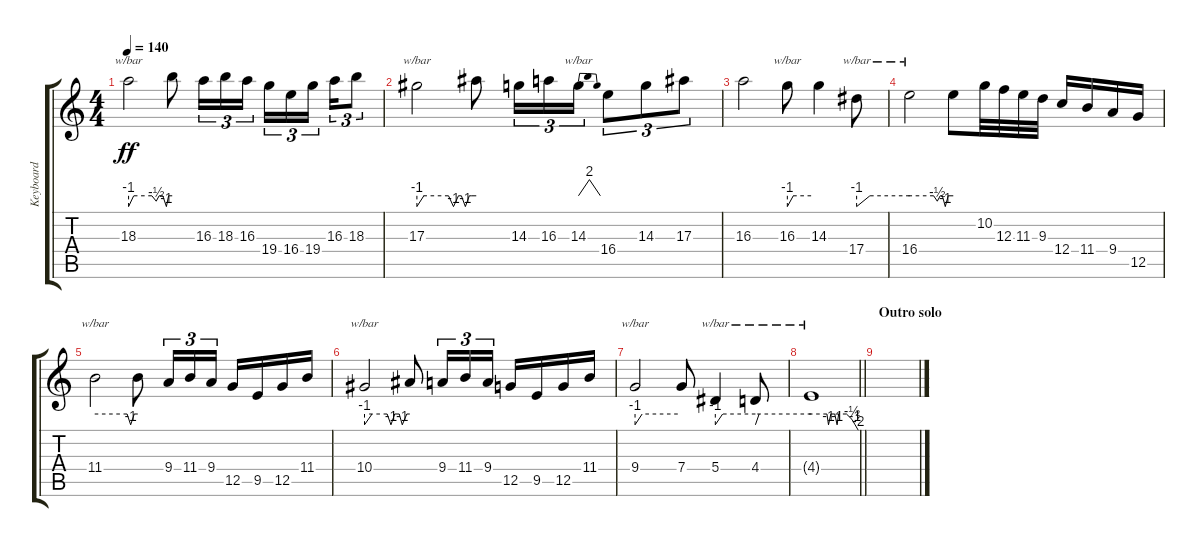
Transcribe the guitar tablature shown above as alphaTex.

\track ("Keyboard" "Keyboard") {instrument lead1square}
\staff {score tabs}
\tuning (D5 A4 F4 C4 G3 D3) {hide}
\ts (4 4)
\tempo 140
\clef g2
\ks c
18.3.2{tbe (custom default 0 -4 7 0 32 0 38 -2 42 0 47 0 52 -4 55 0 60 0) dy ff} 18.3{t}.8 16.3.16{tu (3 2)} 18.3.16{tu (3 2)} 16.3.16{tu (3 2)} 19.4.16{tu (3 2)} 16.4.16{tu (3 2)} 19.4.16{tu (3 2) beam splitsecondary} 16.3.16{tu (3 2)} 18.3.8{tu (3 2)} |
17.3.2{tbe (custom default 0 -4 7 0 32 0 37 -4 42 0 45 0 49 -4 53 0 55 0 60 0)} 17.3{t}.8 14.3.16{tu (3 2)} 16.3.16{tu (3 2)} 14.3.16{tu (3 2) tbe (dip default 0 0 31 8 60 0)} 16.4.8{tu (3 2)} 14.3.8{tu (3 2)} 17.3.8{tu (3 2)} |
16.3.2 16.3.8{tbe (custom default 0 -4 15 0 60 0)} 14.3.4 17.4.8{tbe (custom default 0 -4 15 0 60 0)} |
16.4.2{tbe (custom default 0 0 33 0 38 -2 42 0 45 0 49 -4 53 0 60 0)} 16.4{t}.8 10.2.32 12.3.32 11.3.32 9.3.32 12.4.16 11.4.16 9.4.16 12.5.16 |
11.4.2{tbe (custom default 0 0 45 0 50 -4 55 0 60 0)} 11.4{t}.8 9.4.16{tu (3 2)} 11.4.16{tu (3 2)} 9.4.16{tu (3 2)} 12.5.16 9.5.16 12.5.16 11.4.16 |
10.4.2{tbe (custom default 0 -4 10 0 30 0 35 -4 40 0 46 0 50 -4 56 0 60 0)} 10.4{t}.8 9.4.16{tu (3 2)} 11.4.16{tu (3 2)} 9.4.16{tu (3 2)} 12.5.16 9.5.16 12.5.16 11.4.16 |
9.4.2{tbe (custom default 0 -4 10 0 60 0)} 7.4.8 5.4.4{tbe (custom default 0 -4 11 0 60 0)} 4.4.8{tbe (custom default 0 -4 4 0 60 0)} |
\barLineRight lightlight
4.4{t}.1{tbe (custom default 0 0 20 0 22 -4 25 0 30 0 33 -4 35 0 45 0 52 -2 56 -4 60 -8)} |
\section ("" "Outro solo")
